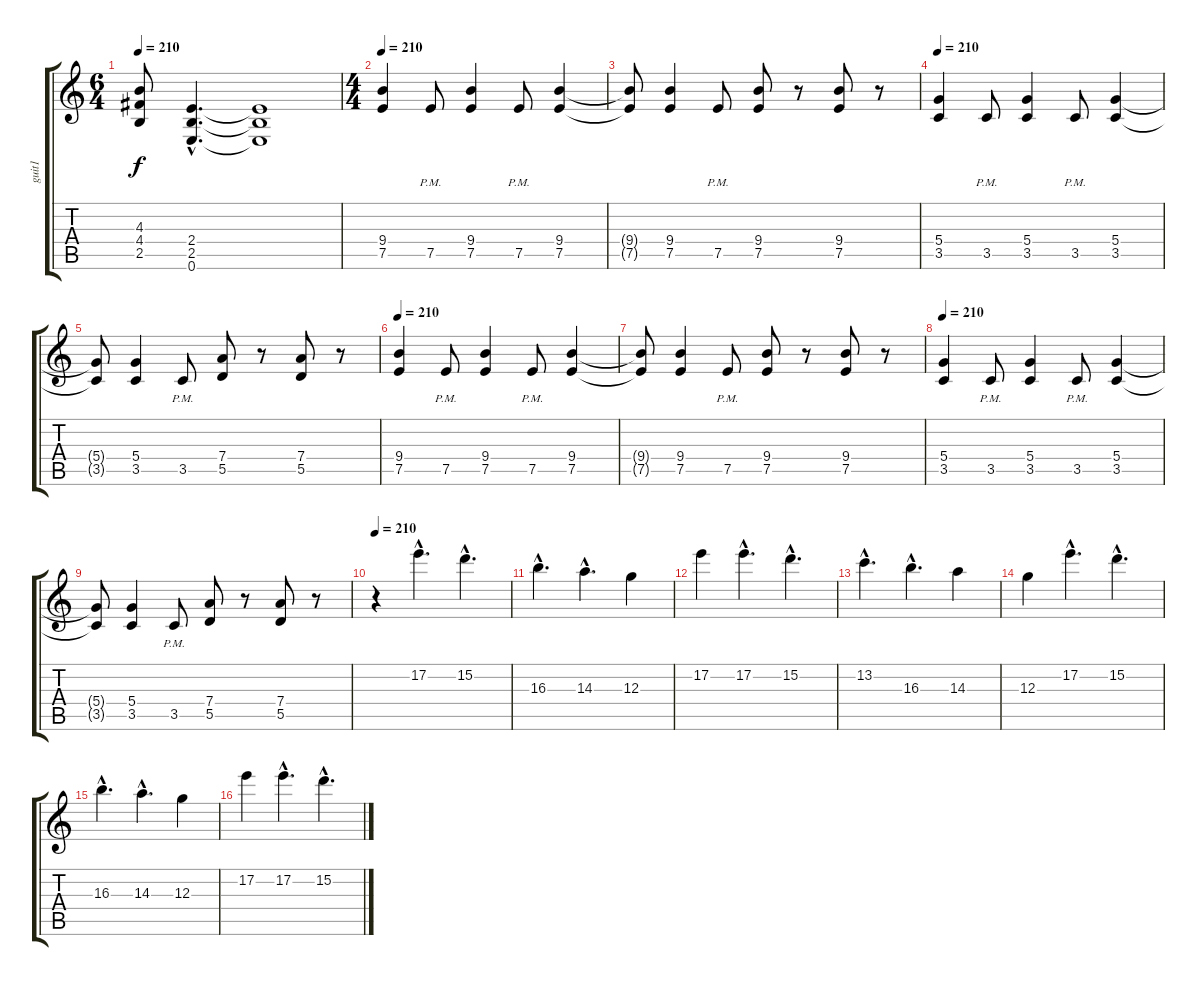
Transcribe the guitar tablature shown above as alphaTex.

\track ("guit1" "guit1") {instrument distortionguitar}
\staff {score tabs}
\tuning (E4 B3 G3 D3 A2 E2) {hide}
\ts (6 4)
\tempo 210
\clef g2
\ks c
(4.3{t} 4.4{t} 2.5{t}).8{dy f} (2.4{hac} 2.5{hac} 0.6{hac}).4{d} (2.4{t} 2.5{t} 0.6{t}).1 |
\ts (4 4)
\section ("" "")
\tempo 210
(9.4 7.5).4 7.5{pm}.8 (9.4 7.5).4 7.5{pm}.8 (9.4 7.5).4 |
(9.4{t} 7.5{t}).8 (9.4 7.5).4 7.5{pm}.8 (9.4 7.5).8 r.8 (9.4 7.5).8 r.8 |
\tempo 210
(5.4 3.5).4 3.5{pm}.8 (5.4 3.5).4 3.5{pm}.8 (5.4 3.5).4 |
(5.4{t} 3.5{t}).8 (5.4 3.5).4 3.5{pm}.8 (7.4 5.5).8 r.8 (7.4 5.5).8 r.8 |
\tempo 210
(9.4 7.5).4 7.5{pm}.8 (9.4 7.5).4 7.5{pm}.8 (9.4 7.5).4 |
(9.4{t} 7.5{t}).8 (9.4 7.5).4 7.5{pm}.8 (9.4 7.5).8 r.8 (9.4 7.5).8 r.8 |
\tempo 210
(5.4 3.5).4 3.5{pm}.8 (5.4 3.5).4 3.5{pm}.8 (5.4 3.5).4 |
(5.4{t} 3.5{t}).8 (5.4 3.5).4 3.5{pm}.8 (7.4 5.5).8 r.8 (7.4 5.5).8 r.8 |
\tempo 210
r.4 17.2{hac}.4{d} 15.2{hac}.4{d} |
16.3{hac}.4{d} 14.3{hac}.4{d} 12.3.4 |
17.2.4 17.2{hac}.4{d} 15.2{hac}.4{d} |
13.2{hac}.4{d} 16.3{hac}.4{d} 14.3.4 |
12.3.4 17.2{hac}.4{d} 15.2{hac}.4{d} |
16.3{hac}.4{d} 14.3{hac}.4{d} 12.3.4 |
17.2.4 17.2{hac}.4{d} 15.2{hac}.4{d}
